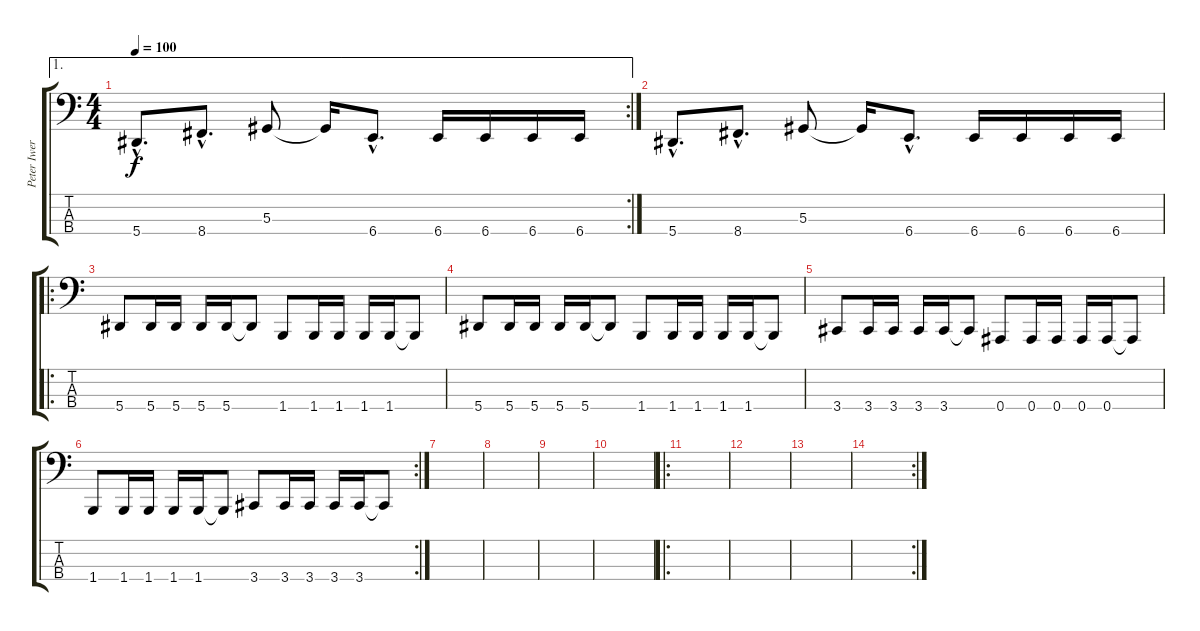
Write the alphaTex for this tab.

\track ("Peter Iwers" "Peter Iwer") {instrument electricbassfinger}
\staff {score tabs}
\tuning (Db2 Ab1 Eb1 Bb0) {hide}
\ae 1
\rc 2
\ts (4 4)
\tempo 100
\clef f4
\ks c
5.4{hac}.8{d dy f} 8.4{hac}.8{d} 5.3.8 5.3{t}.16 6.4{hac}.8{d} 6.4.16 6.4.16 6.4.16 6.4.16 |
5.4{hac}.8{d} 8.4{hac}.8{d} 5.3.8 5.3{t}.16 6.4{hac}.8{d} 6.4.16 6.4.16 6.4.16 6.4.16 |
\ro
5.4.8 5.4.16 5.4.16 5.4.16 5.4.16 5.4{t}.8 1.4.8 1.4.16 1.4.16 1.4.16 1.4.16 1.4{t}.8 |
5.4.8 5.4.16 5.4.16 5.4.16 5.4.16 5.4{t}.8 1.4.8 1.4.16 1.4.16 1.4.16 1.4.16 1.4{t}.8 |
3.4.8 3.4.16 3.4.16 3.4.16 3.4.16 3.4{t}.8 0.4.8 0.4.16 0.4.16 0.4.16 0.4.16 0.4{t}.8 |
\rc 2
1.4.8 1.4.16 1.4.16 1.4.16 1.4.16 1.4{t}.8 3.4.8 3.4.16 3.4.16 3.4.16 3.4.16 3.4{t}.8 |
|
|
|
|
\ro
|
|
|
\rc 2
